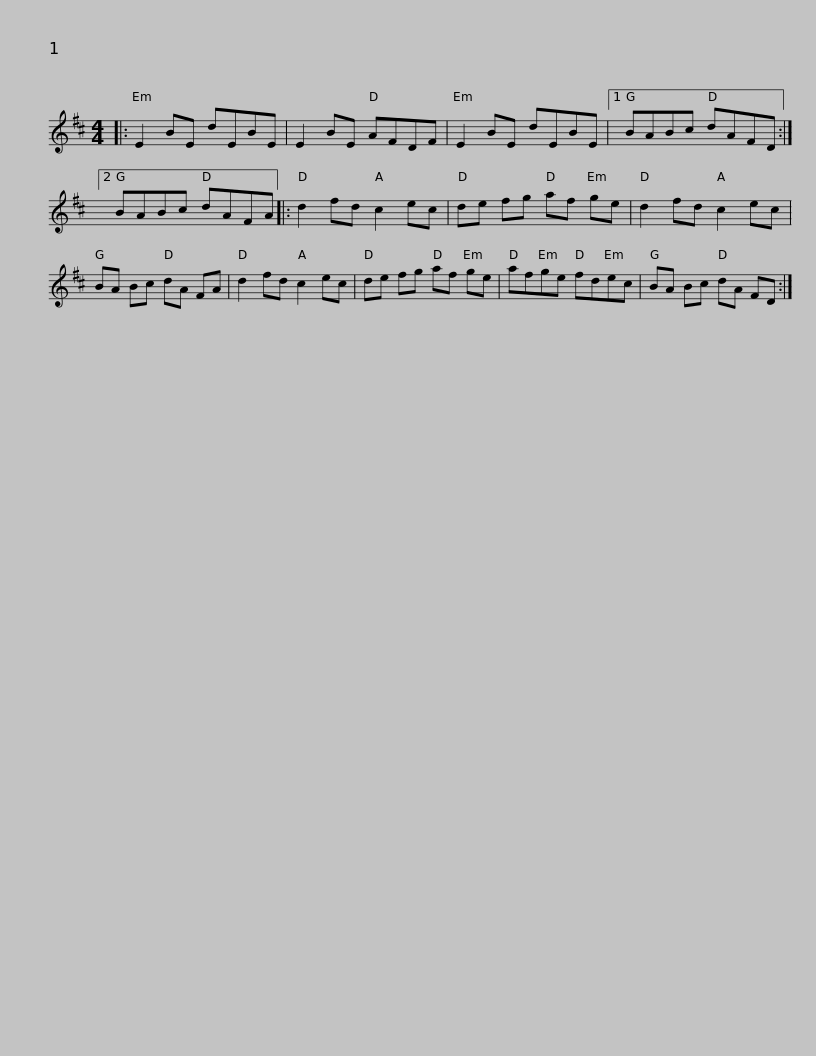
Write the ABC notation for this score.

X:1
L:1/8
M:4/4
I:linebreak $
K:D
V:1 treble
V:1
|: E2 BE dEBE | E2 BE AFDF | E2 BE dEBE |1 BABc dAFD :|2 BABc dAFA |:$ %5
 d2 fd c2 ec | de fg af ge | d2 fd c2 ec | BA Bc dA FA | d2 fd c2 ec | %10
 de fg af ge |$ afge fdec | BA Bc dA FD :| %13
